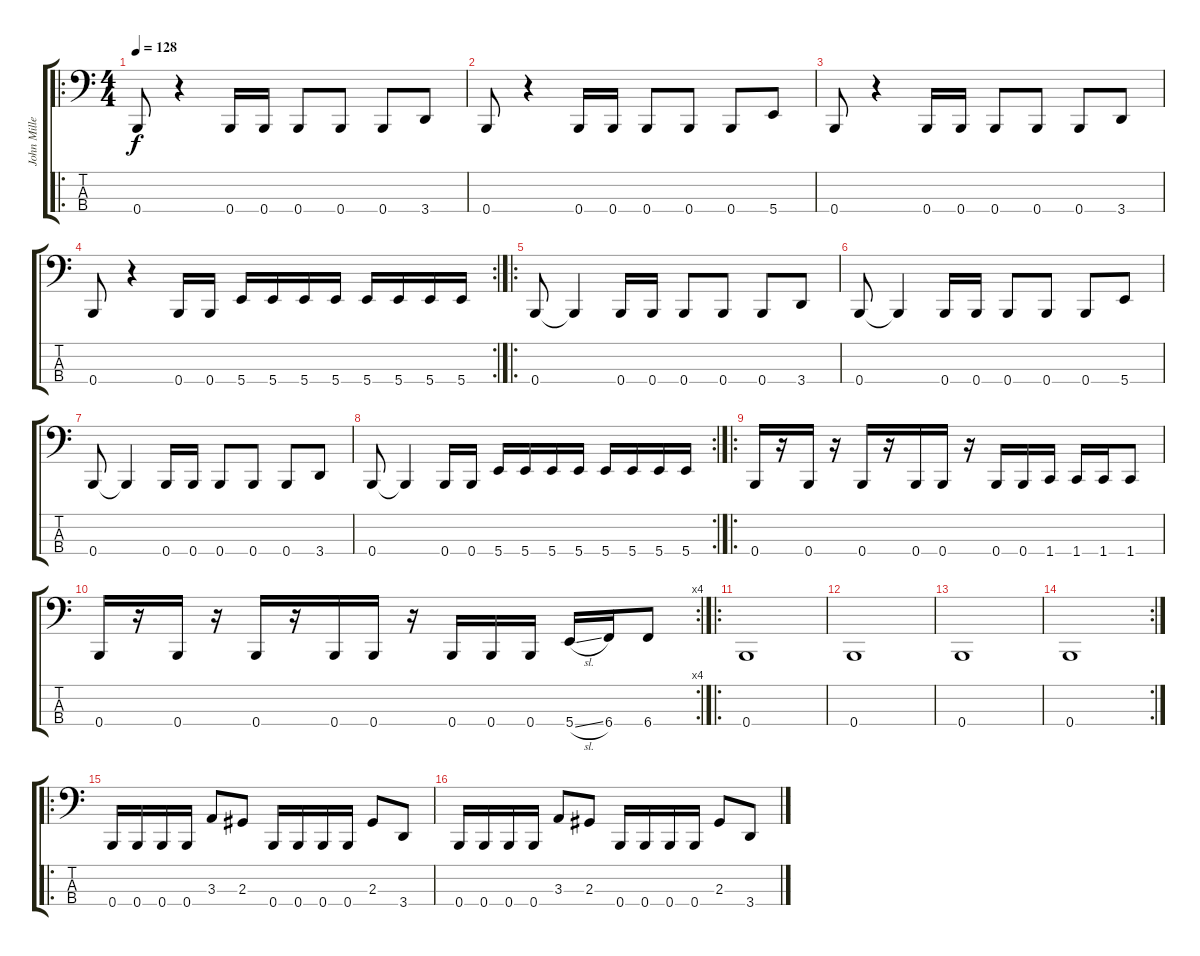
\track ("John Miller" "John Mille") {instrument electricbasspick}
\staff {score tabs}
\tuning (E2 B1 Gb1 B0) {hide}
\ro
\ts (4 4)
\tempo 128
\clef f4
\ks c
0.4.8{dy f} r.4 0.4.16 0.4.16 0.4.8 0.4.8 0.4.8 3.4.8 |
0.4.8 r.4 0.4.16 0.4.16 0.4.8 0.4.8 0.4.8 5.4.8 |
0.4.8 r.4 0.4.16 0.4.16 0.4.8 0.4.8 0.4.8 3.4.8 |
\rc 2
0.4.8 r.4 0.4.16 0.4.16 5.4.16 5.4.16 5.4.16 5.4.16 5.4.16 5.4.16 5.4.16 5.4.16 |
\ro
0.4.8 0.4{t}.4 0.4.16 0.4.16 0.4.8 0.4.8 0.4.8 3.4.8 |
0.4.8 0.4{t}.4 0.4.16 0.4.16 0.4.8 0.4.8 0.4.8 5.4.8 |
0.4.8 0.4{t}.4 0.4.16 0.4.16 0.4.8 0.4.8 0.4.8 3.4.8 |
\rc 2
0.4.8 0.4{t}.4 0.4.16 0.4.16 5.4.16 5.4.16 5.4.16 5.4.16 5.4.16 5.4.16 5.4.16 5.4.16 |
\ro
0.4.16 r.16 0.4.16 r.16 0.4.16 r.16 0.4.16 0.4.16 r.16 0.4.16 0.4.16 1.4.16 1.4.16 1.4.16 1.4.8 |
\rc 4
0.4.16 r.16 0.4.16 r.16 0.4.16 r.16 0.4.16 0.4.16 r.16 0.4.16 0.4.16 0.4.16 5.4{sl}.16 6.4.16 6.4.8 |
\ro
0.4.1 |
0.4.1 |
0.4.1 |
\rc 2
0.4.1 |
\ro
0.4.16 0.4.16 0.4.16 0.4.16 3.3.8 2.3.8 0.4.16 0.4.16 0.4.16 0.4.16 2.3.8 3.4.8 |
0.4.16 0.4.16 0.4.16 0.4.16 3.3.8 2.3.8 0.4.16 0.4.16 0.4.16 0.4.16 2.3.8 3.4.8
